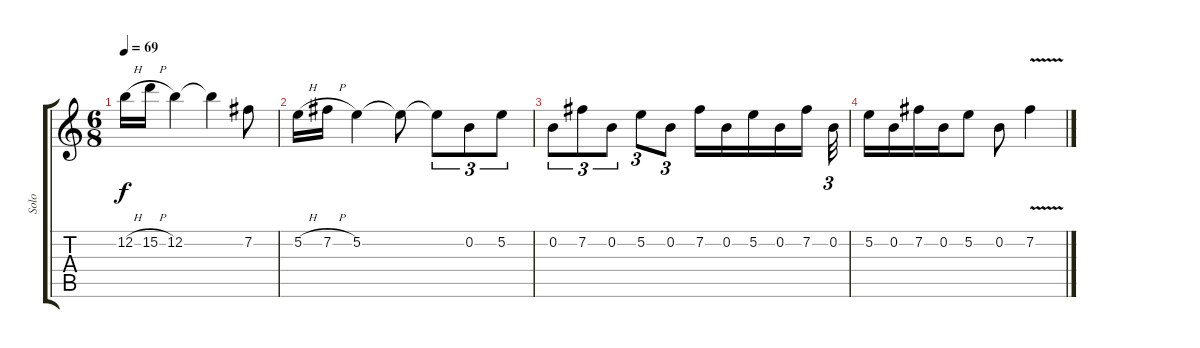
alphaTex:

\track ("Solo" "Solo") {instrument distortionguitar}
\staff {score tabs}
\tuning (E4 B3 G3 D3 A2 E2) {hide}
\ts (6 8)
\tempo 69
\clef g2
\ks c
12.2{h}.16{dy f} 15.2{h}.16 12.2.4 12.2{t}.4 7.2.8 |
5.2{h}.16 7.2{h}.16 5.2.4 5.2{t}.8 5.2{t}.8{tu (3 2)} 0.2.8{tu (3 2)} 5.2.8{tu (3 2)} |
0.2.8{tu (3 2)} 7.2.8{tu (3 2)} 0.2.8{tu (3 2)} 5.2.8{tu (3 2)} 0.2.8{tu (3 2)} 7.2.16 0.2.16 5.2.16 0.2.16 7.2.16 0.2.32{tu (3 2)} |
5.2.16 0.2.16 7.2.16 0.2.16 5.2.8 0.2.8 7.2{v}.4
